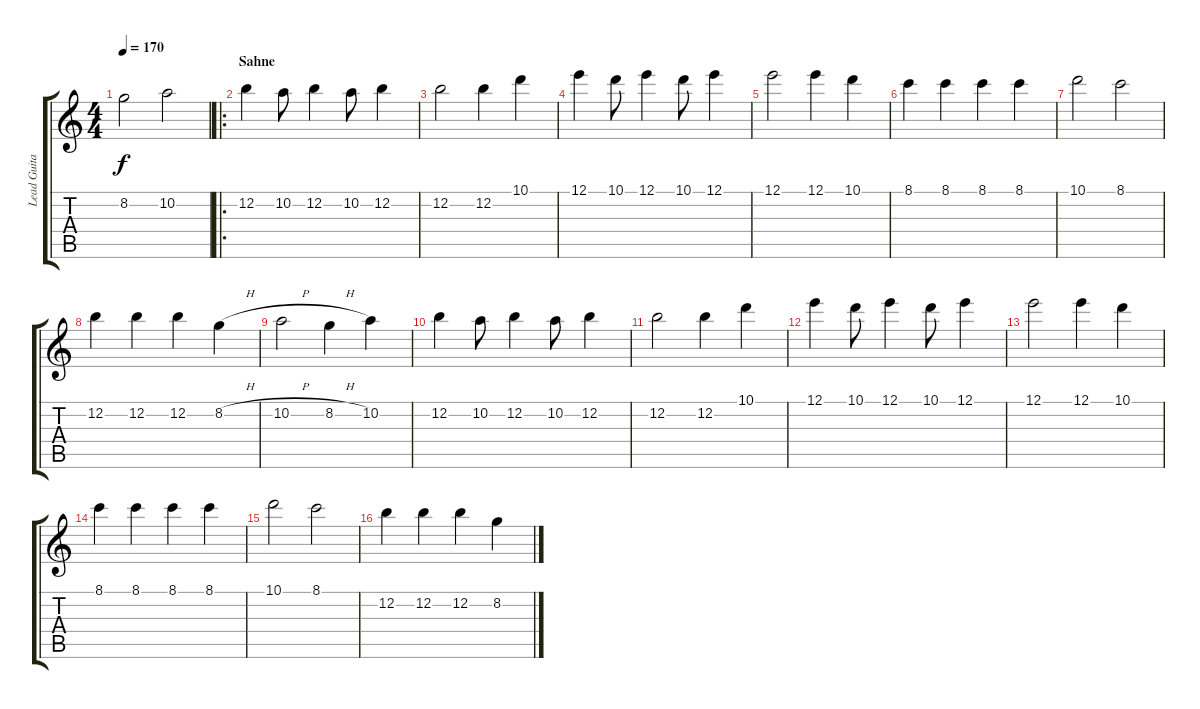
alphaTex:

\track ("Lead Guitar" "Lead Guita") {instrument overdrivenguitar}
\staff {score tabs}
\tuning (E4 B3 G3 D3 A2 E2) {hide}
\ts (4 4)
\tempo 170
\clef g2
\ks c
8.2.2{dy f instrument overdrivenguitar} 10.2.2 |
\ro
\section ("" "Sahne")
12.2.4 10.2.8 12.2.4 10.2.8 12.2.4 |
12.2.2 12.2.4 10.1.4 |
12.1.4 10.1.8 12.1.4 10.1.8 12.1.4 |
12.1.2 12.1.4 10.1.4 |
8.1.4 8.1.4 8.1.4 8.1.4 |
10.1.2 8.1.2 |
12.2.4 12.2.4 12.2.4 8.2{h}.4 |
10.2{h}.2 8.2{h}.4 10.2.4 |
12.2.4 10.2.8 12.2.4 10.2.8 12.2.4 |
12.2.2 12.2.4 10.1.4 |
12.1.4 10.1.8 12.1.4 10.1.8 12.1.4 |
12.1.2 12.1.4 10.1.4 |
8.1.4 8.1.4 8.1.4 8.1.4 |
10.1.2 8.1.2 |
12.2.4 12.2.4 12.2.4 8.2{h}.4
